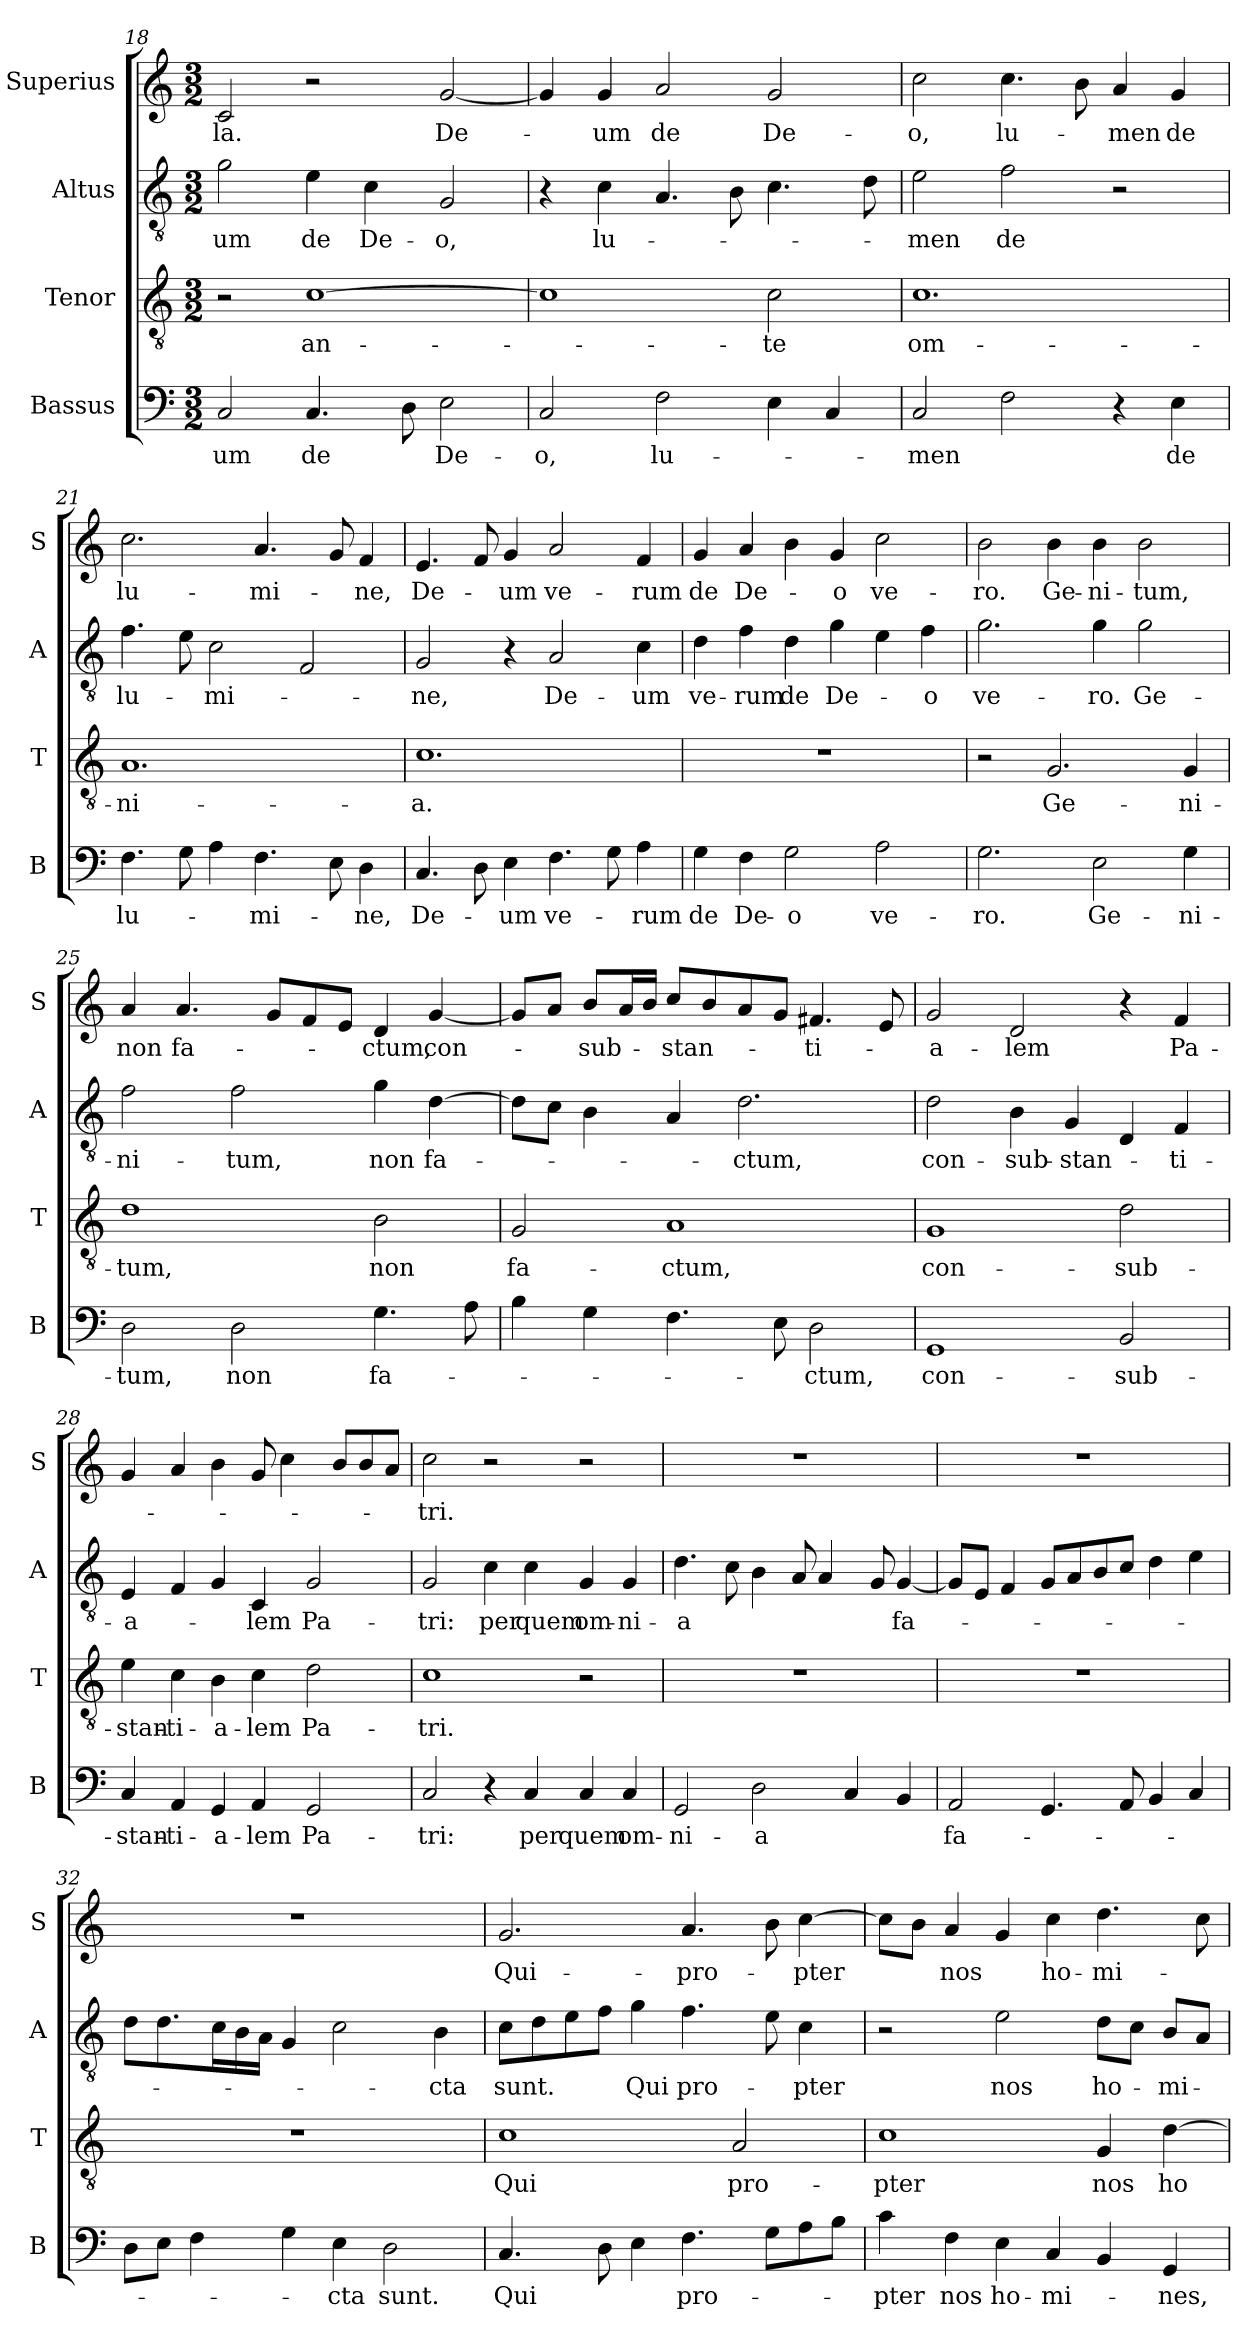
**kern	**text	**kern	**text	**kern	**text	**kern	**text
*part4	*part4	*part3	*part3	*part2	*part2	*part1	*part1
*staff4	*staff4	*staff3	*staff3	*staff2	*staff2	*staff1	*staff1
*I"Bassus	*	*I"Tenor	*	*I"Altus	*	*I"Superius	*
*I'B	*	*I'T	*	*I'A	*	*I'S	*
*clefF4	*	*clefGv2	*	*clefGv2	*	*clefG2	*
*k[]	*	*k[]	*	*k[]	*	*k[]	*
*M3/2	*	*M3/2	*	*M3/2	*	*M3/2	*
=18	=18	=18	=18	=18	=18	=18	=18
2C	-um	2r	.	2g	-um	2c	-la.
4.C	de	[1c	an-	4e	de	2r	.
.	.	.	.	4c	De-	.	.
8D	.	.	.	.	.	.	.
2E	De-	.	.	2G	-o,	[2g	De-
=19	=19	=19	=19	=19	=19	=19	=19
2C	-o,	1c]	.	4r	.	4g]	.
.	.	.	.	4c	lu-	4g	-um
2F	lu-	.	.	4.A	.	2a	de
.	.	.	.	8B	.	.	.
4E	.	2c	-te	4.c	.	2g	De-
4C	.	.	.	.	.	.	.
.	.	.	.	8d	.	.	.
=20	=20	=20	=20	=20	=20	=20	=20
2C	-men	1.c	om-	2e	-men	2cc	-o,
2F	.	.	.	2f	de	4.cc	lu-
.	.	.	.	.	.	8b	.
4r	.	.	.	2r	.	4a	-men
4E	de	.	.	.	.	4g	de
=21	=21	=21	=21	=21	=21	=21	=21
4.F	lu-	1.A	-ni-	4.f	lu-	2.cc	lu-
8G	.	.	.	8e	.	.	.
4A	.	.	.	2c	-mi-	.	.
4.F	-mi-	.	.	.	.	4.a	-mi-
.	.	.	.	2F	.	.	.
8E	.	.	.	.	.	8g	.
4D	-ne,	.	.	.	.	4f	-ne,
=22	=22	=22	=22	=22	=22	=22	=22
4.C	De-	1.c	-a.	2G	-ne,	4.e	De-
8D	.	.	.	.	.	8f	.
4E	-um	.	.	4r	.	4g	-um
4.F	ve-	.	.	2A	De-	2a	ve-
8G	.	.	.	.	.	.	.
4A	-rum	.	.	4c	-um	4f	-rum
=23	=23	=23	=23	=23	=23	=23	=23
4G	de	1.r	.	4d	ve-	4g	de
4F	De-	.	.	4f	-rum	4a	De-
2G	-o	.	.	4d	de	4b	.
.	.	.	.	4g	De-	4g	-o
2A	ve-	.	.	4e	.	2cc	ve-
.	.	.	.	4f	-o	.	.
=24	=24	=24	=24	=24	=24	=24	=24
2.G	-ro.	2r	.	2.g	ve-	2b	-ro.
!	!	!	!LO:LY:i	!	!	!	!
.	.	2.G	Ge-	.	.	4b	Ge-
2E	Ge-	.	.	4g	-ro.	4b	-ni-
.	.	.	.	2g	Ge-	2b	-tum,
!	!	!	!LO:LY:i	!	!	!	!
4G	-ni-	4G	-ni-	.	.	.	.
=25	=25	=25	=25	=25	=25	=25	=25
!	!	!	!LO:LY:i	!	!	!	!
2D	-tum,	1d	-tum,	2f	-ni-	4a	non
.	.	.	.	.	.	4.a	fa-
2D	non	.	.	2f	-tum,	.	.
.	.	.	.	.	.	8gL	.
.	.	.	.	.	.	8f	.
.	.	.	.	.	.	8eJ	.
!	!	!	!LO:LY:i	!	!	!	!
4.G	fa-	2B	non	4g	non	4d	-ctum,
.	.	.	.	[4d	fa-	[4g	con-
8A	.	.	.	.	.	.	.
=26	=26	=26	=26	=26	=26	=26	=26
!	!	!	!LO:LY:i	!	!	!	!
4B	.	2G	fa-	8dL]	.	8gL]	.
.	.	.	.	8cJ	.	8aJ	.
4G	.	.	.	4B	.	8bL	-sub-
.	.	.	.	.	.	16aL	.
.	.	.	.	.	.	16bJJ	.
!	!	!	!LO:LY:i	!	!	!	!
4.F	.	1A	-ctum,	4A	.	8ccL	-stan-
.	.	.	.	.	.	8b	.
.	.	.	.	2.d	-ctum,	8a	.
8E	.	.	.	.	.	8gJ	.
2D	-ctum,	.	.	.	.	4.f#X	-ti-
.	.	.	.	.	.	8e	.
=27	=27	=27	=27	=27	=27	=27	=27
!	!	!	!LO:LY:i	!	!	!	!
1GG	con-	1G	con-	2d	con-	2g	-a-
.	.	.	.	4B	-sub-	2d	-lem
.	.	.	.	4G	-stan-	.	.
!	!	!	!LO:LY:i	!	!	!	!
2BB	-sub-	2d	-sub-	4D	.	4r	.
.	.	.	.	4F	-ti-	4f	Pa-
=28	=28	=28	=28	=28	=28	=28	=28
!	!	!	!LO:LY:i	!	!	!	!
4C	-stan-	4e	-stan-	4E	-a-	4g	.
!	!	!	!LO:LY:i	!	!	!	!
4AA	-ti-	4c	-ti-	4F	.	4a	.
!	!	!	!LO:LY:i	!	!	!	!
4GG	-a-	4B	-a-	4G	.	4b	.
!	!	!	!LO:LY:i	!	!	!	!
4AA	-lem	4c	-lem	4C	-lem	8g	.
.	.	.	.	.	.	4cc	.
!	!	!	!LO:LY:i	!	!	!	!
2GG	Pa-	2d	Pa-	2G	Pa-	.	.
.	.	.	.	.	.	8bL	.
.	.	.	.	.	.	8b	.
.	.	.	.	.	.	8aJ	.
=29	=29	=29	=29	=29	=29	=29	=29
!	!	!	!LO:LY:i	!	!	!	!
2C	-tri:	1c	-tri.	2G	-tri:	2cc	-tri.
4r	.	.	.	4c	per	2r	.
4C	per	.	.	4c	quem	.	.
4C	quem	2r	.	4G	om-	2r	.
4C	om-	.	.	4G	-ni-	.	.
=30	=30	=30	=30	=30	=30	=30	=30
2GG	-ni-	1.r	.	4.d	-a	1.r	.
.	.	.	.	8c	.	.	.
2D	-a	.	.	4B	.	.	.
.	.	.	.	8A	.	.	.
.	.	.	.	4A	.	.	.
4C	.	.	.	.	.	.	.
.	.	.	.	8G	.	.	.
4BB	.	.	.	[4G	fa-	.	.
=31	=31	=31	=31	=31	=31	=31	=31
2AA	fa-	1.r	.	8GL]	.	1.r	.
.	.	.	.	8EJ	.	.	.
.	.	.	.	4F	.	.	.
4.GG	.	.	.	8GL	.	.	.
.	.	.	.	8A	.	.	.
.	.	.	.	8B	.	.	.
8AA	.	.	.	8cJ	.	.	.
4BB	.	.	.	4d	.	.	.
4C	.	.	.	4e	.	.	.
=32	=32	=32	=32	=32	=32	=32	=32
8DL	.	1.r	.	8dL	.	1.r	.
8EJ	.	.	.	8.d	.	.	.
4F	.	.	.	.	.	.	.
.	.	.	.	16cL	.	.	.
.	.	.	.	16B	.	.	.
.	.	.	.	16AJJ	.	.	.
4G	.	.	.	4G	.	.	.
4E	-cta	.	.	2c	.	.	.
2D	sunt.	.	.	.	.	.	.
.	.	.	.	4B	-cta	.	.
=33	=33	=33	=33	=33	=33	=33	=33
4.C	Qui	1c	Qui	8cL	sunt.	2.g	Qui-
.	.	.	.	8d	.	.	.
.	.	.	.	8e	.	.	.
8D	.	.	.	8fJ	.	.	.
4E	.	.	.	4g	Qui	.	.
4.F	pro-	.	.	4.f	pro-	4.a	-pro-
.	.	2A	pro-	.	.	.	.
8GL	.	.	.	8e	.	8b	.
8A	.	.	.	4c	-pter	[4cc	-pter
8BJ	.	.	.	.	.	.	.
=34	=34	=34	=34	=34	=34	=34	=34
4c	-pter	1c	-pter	2r	.	8ccL]	.
.	.	.	.	.	.	8bJ	.
4F	nos	.	.	.	.	4a	nos
4E	ho-	.	.	2e	nos	4g	.
4C	-mi-	.	.	.	.	4cc	ho-
4BB	.	4G	nos	8dL	ho-	4.dd	-mi-
.	.	.	.	8cJ	.	.	.
4GG	-nes,	[4d	ho-	8BL	-mi-	.	.
.	.	.	.	8AJ	.	8cc	.
=	=	=	=	=	=	=	=
*-	*-	*-	*-	*-	*-	*-	*-
